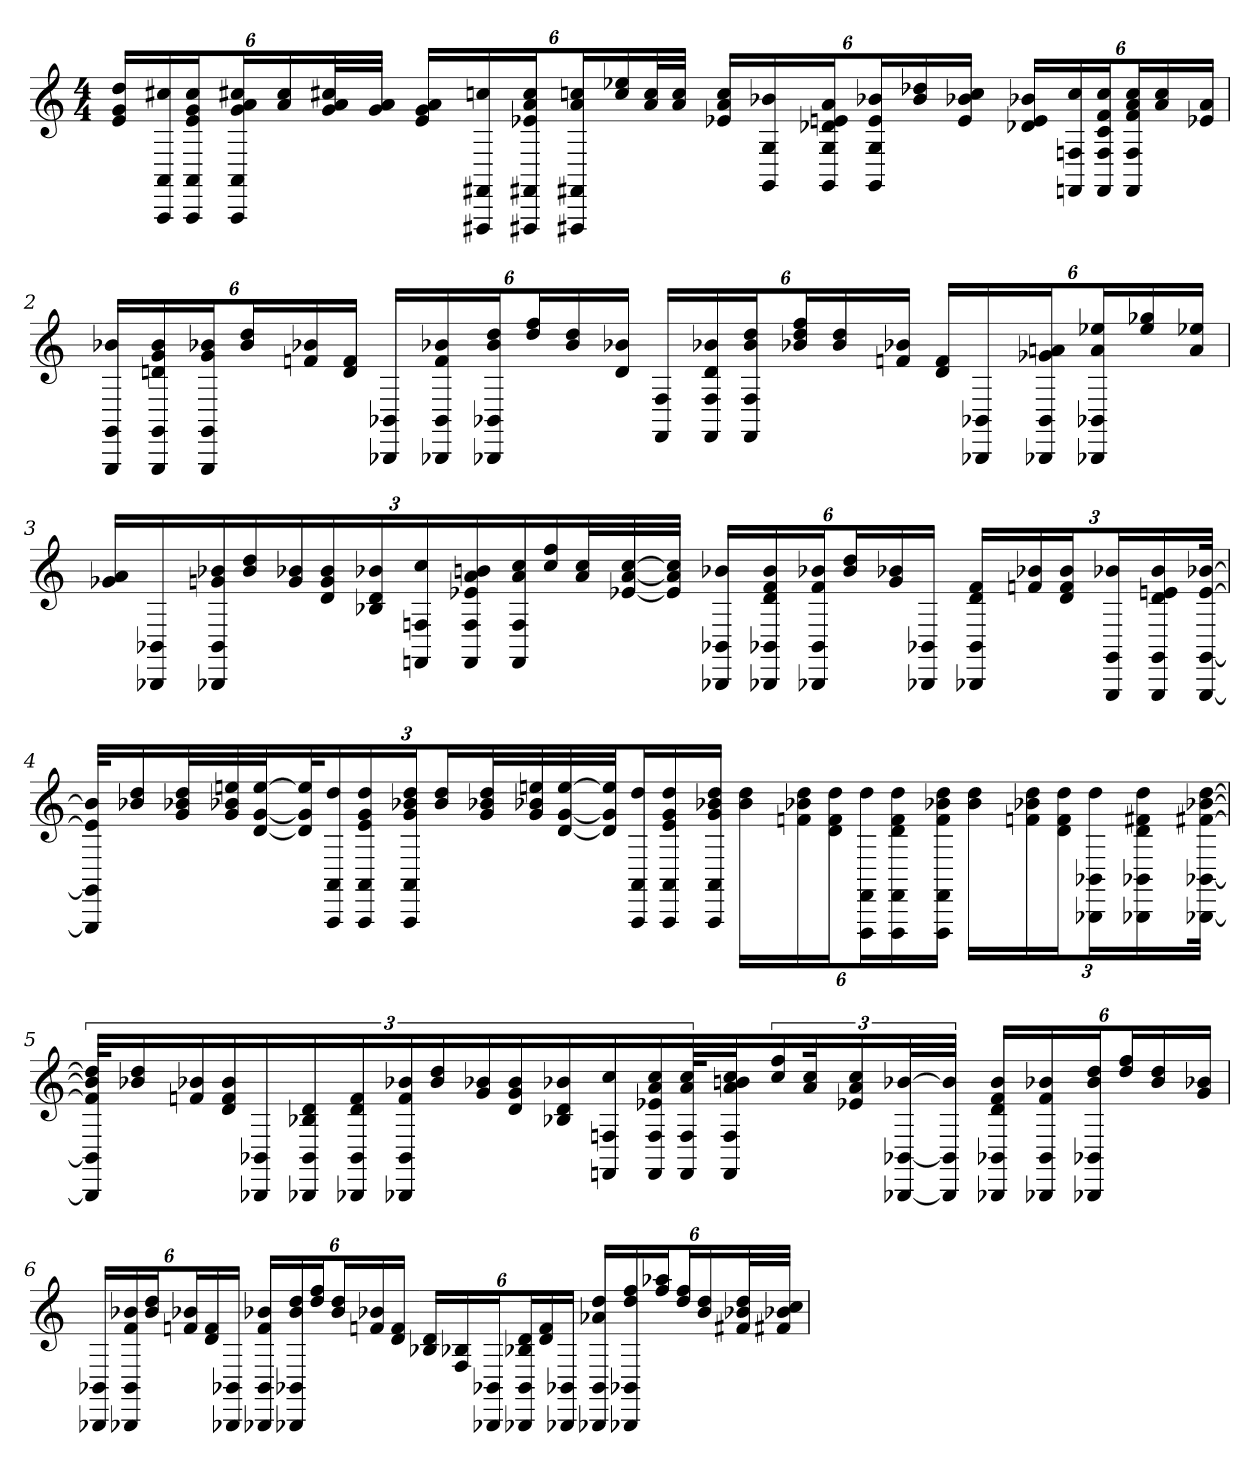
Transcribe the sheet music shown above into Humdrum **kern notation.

**kern
*part1
*staff1
*clefG2
*M4/4
*MM33
=1
24e/ 24g 24ddLL
24AAA/ 24AA 24cc#X
24AAA/ 24AA 24e 24g 24cc#J
24AAA/ 24AA 24g 24a 24cc#XL
24a/ 24cc#
48g/ 48a 48cc#XL
48g/ 48aJJJ
24e/ 24g 24aLL
24FFF#X/ 24FF#X 24ccn
24FFF#X/ 24FF#X 24e-X 24a 24ccJ
24FFF#X/ 24FF#X 24a 24ccnL
24cc/ 24ee-X
48a/ 48ccL
48a/ 48ccJJJ
24e-X/ 24a 24ccLL
24GG/ 24G 24b-X
24GG/ 24G 24d-X 24en 24aJ
24GG/ 24G 24e 24b-XL
24b-/ 24dd-X
24e/ 24b-X 24ccJJ
24d-X/ 24e 24b-XLL
24FFn/ 24Fn 24cc
24FF/ 24F 24c 24f 24ccJ
24FF/ 24F 24f 24a 24ccL
24a/ 24cc
24e-X/ 24aJJ
=2
24GGG/ 24GG 24b-XLL
24GGG/ 24GG 24dn 24g 24b-
24GGG/ 24GG 24g 24b-XJ
24b-/ 24ddL
24fn/ 24b-X
24d/ 24fJJ
24BBB-X/ 24BB-XLL
24BBB-X/ 24BB- 24f 24b-X
24BBB-X/ 24BB-X 24b- 24ddJ
24dd/ 24ffL
24b-/ 24dd
24d/ 24b-XJJ
24FF/ 24FLL
24FF/ 24F 24d 24b-X
24FF/ 24F 24b- 24ddJ
24b-X/ 24dd 24ffL
24b-/ 24dd
24fn/ 24b-XJJ
24d/ 24fLL
24BBB-X/ 24BB-X
24BBB-X/ 24BB- 24g-X 24anJ
24BBB-X/ 24BB-X 24a 24ee-XL
24ee-/ 24gg-X
24a/ 24ee-XJJ
=3
24g-X/ 24aLL
24BBB-X/ 24BB-X
24BBB-X/ 24BB- 24gn 24b-XJ
24b-/ 24ddL
24g/ 24b-X
24d/ 24g 24b-JJ
24B-X/ 24d 24b-XLL
24FFn/ 24Fn 24cc
24FF/ 24F 24e-X 24a 24bnJ
24FF/ 24F 24a 24ccL
24cc/ 24ff
48a/ 48ccK
[48e-X/ [48a [48ccJJ
48e-/] 48a] 48cc]JJ
24BBB-X/ 24BB-X 24b-XLL
24BBB-X/ 24BB-X 24d 24f 24b-
24BBB-X/ 24BB- 24f 24b-XJ
24b-/ 24ddL
24g/ 24b-X
24BBB-X/ 24BB-XJJ
24BBB-X/ 24BB- 24d 24fLL
24fn/ 24b-X
24d/ 24f 24b-J
24GGG/ 24GG 24b-XL
24GGG/ 24GG 24d 24en 24b-
[48GGG/ [48GG [48e [48b-XJJk
=4
48GGG/] 48GG] 48e] 48b-]KLL
24b-/ 24dd
48g/ 48b-X 48ddL
48g/ 48b-X 48een
[48d/ [48g [48eeJJ
48d/] 48g] 48ee]KL
24AAA/ 24AA 24dd
24AAA/ 24AA 24e 24g 24dd
24AAA/ 24AA 24g 24b-X 24ddJJ
24b-\ 24ddLL
48g\ 48b-X 48ddL
48g\ 48b-X 48eenJ
[48d\ [48g [48eeJ
48d\] 48g] 48ee]J
24AAA\ 24AA 24ddL
24AAA\ 24AA 24e 24g 24dd
24AAA\ 24AA 24g 24b-X 24ddJJ
24b-\ 24ddLL
24fn\ 24b-X 24dd
24d\ 24f 24ddJ
24FFF\ 24FF 24ddL
24FFF\ 24FF 24d 24f 24dd
24FFF\ 24FF 24f 24b-X 24ddJJ
24b-\ 24ddLL
24fn\ 24b-X 24dd
24d\ 24f 24ddJ
24BBB-X\ 24BB-X 24ddL
24BBB-X\ 24BB-X 24d 24f#X 24dd
[48BBB-X\ [48BB-X [48f#X [48b-X [48ddJJk
=5
48BBB-/] 48BB-] 48f#] 48b-] 48dd]KLL
24b-/ 24dd
24fn/ 24b-X
24d/ 24f 24b-J
24BBB-X/ 24BB-XL
24BBB-X/ 24BB- 24B-X 24d
24BBB-X/ 24BB- 24d 24fJJ
24BBB-X/ 24BB- 24f 24b-XLL
24b-/ 24dd
24g/ 24b-XJ
24d/ 24g 24b-L
24B-X/ 24d 24b-X
24FFn/ 24Fn 24ccJJ
24FF/ 24F 24e-X 24a 24ccLL
96FF/ 96F 96a 96ccKL
32FF/ 32F 32a 32bn 32ccJ
24cc/ 24ffJ
48a/ 48ccKL
24e-X/ 24a 24cc
[48BBB-X/ [48BB-X [48b-XJJ
48BBB-/] 48BB-] 48b-]JJ
24BBB-X/ 24BB-X 24d 24f 24b-LL
24BBB-X/ 24BB- 24f 24b-X
24BBB-X/ 24BB-X 24b- 24ddJ
24dd/ 24ffL
24b-/ 24dd
24g/ 24b-XJJ
=6
24BBB-X/ 24BB-XLL
24BBB-X/ 24BB- 24f 24b-X
24b-/ 24ddJ
24fn/ 24b-XL
24d/ 24f
24BBB-X/ 24BB-XJJ
24BBB-X/ 24BB- 24f 24b-XLL
24BBB-X/ 24BB-X 24b- 24dd
24dd/ 24ffJ
24b-/ 24ddL
24fn/ 24b-X
24d/ 24fJJ
24B-X/ 24dLL
24F/ 24B-X
24BBB-X/ 24BB-XJ
24BBB-X/ 24BB- 24B-X 24dL
24d/ 24f
24BBB-X/ 24BB-XJJ
24BBB-X/ 24BB- 24a-X 24ddLL
24BBB-X/ 24BB-X 24dd 24ff
24ff/ 24aa-XJ
24dd/ 24ffL
24b-/ 24dd
48f#X/ 48b-X 48ddL
48f#X/ 48b-X 48ccJJJ
=
*-
